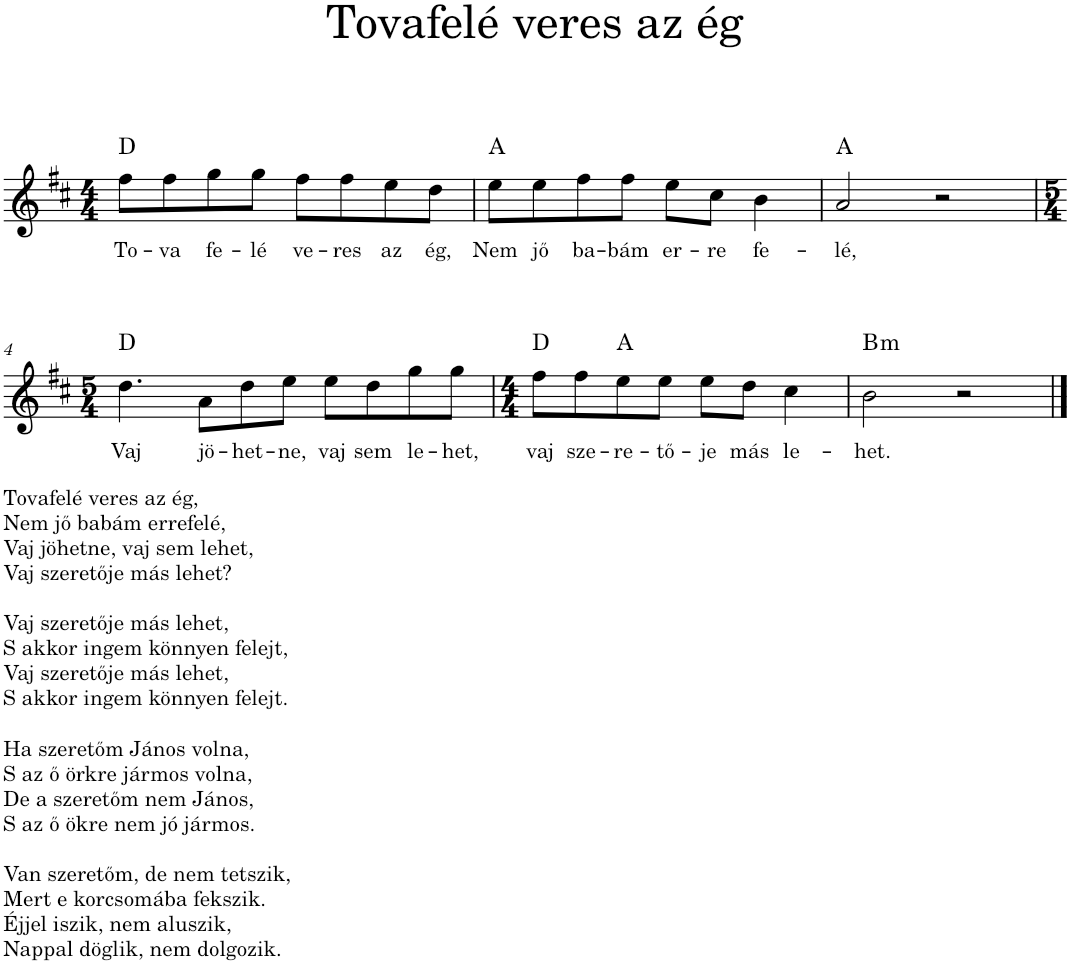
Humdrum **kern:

**kern	**text	**harte
*part1	*part1	*part1
*staff1	*staff1	*
*I"Piano	*	*
*I'Pno.	*	*
*clefG2	*	*
*k[f#c#]	*	*
*M4/4	*	*
=1	=1	=1
!	!LO:LY:b	!
8ff#\L	To-	D:maj
!	!LO:LY:b	!
8ff#\	-va	.
!	!LO:LY:b	!
8gg\	fe-	.
!	!LO:LY:b	!
8gg\J	-lé	.
!	!LO:LY:b	!
8ff#\L	ve-	.
!	!LO:LY:b	!
8ff#\	-res	.
!	!LO:LY:b	!
8ee\	az	.
!	!LO:LY:b	!
8dd\J	ég,	.
=2	=2	=2
!	!LO:LY:b	!
8ee\L	Nem	A:maj
!	!LO:LY:b	!
8ee\	jő	.
!	!LO:LY:b	!
8ff#\	ba-	.
!	!LO:LY:b	!
8ff#\J	-bám	.
!	!LO:LY:b	!
8ee\L	er-	.
!	!LO:LY:b	!
8cc#\J	-re	.
!	!LO:LY:b	!
4b\	fe-	.
=3	=3	=3
!	!LO:LY:b	!
2a/	-lé,	A:maj
2r	.	.
!!LO:LB:g=z
=4	=4	=4
*M5/4	*	*
!LO:TX:b:t=Tovafelé veres az ég,	!	!
!LO:TX:b:t=Nem jő babám errefelé,	!	!
!LO:TX:b:t=Vaj jöhetne, vaj sem lehet,	!	!
!LO:TX:b:t=Vaj szeretője más lehet?	!	!
!LO:TX:b:t=Vaj szeretője más lehet,	!	!
!LO:TX:b:t=S akkor ingem könnyen felejt,	!	!
!LO:TX:b:t=Vaj szeretője más lehet,	!	!
!LO:TX:b:t=S akkor ingem könnyen felejt.	!	!
!LO:TX:b:t=Ha szeretőm János volna,	!	!
!LO:TX:b:t=S az ő örkre jármos volna,	!	!
!LO:TX:b:t=De a szeretőm nem János,	!	!
!LO:TX:b:t=S az ő ökre nem jó jármos.	!	!
!LO:TX:b:t=Van szeretőm, de nem tetszik,	!	!
!LO:TX:b:t=Mert e korcsomába fekszik.	!	!
!LO:TX:b:t=Éjjel iszik, nem aluszik,	!	!
!LO:TX:b:t=Nappal döglik, nem dolgozik.	!	!
!	!LO:LY:b	!
4.dd\	Vaj	D:maj
!	!LO:LY:b	!
8a\L	jö-	.
!	!LO:LY:b	!
8dd\	-het-	.
!	!LO:LY:b	!
8ee\J	-ne,	.
!	!LO:LY:b	!
8ee\L	vaj	.
!	!LO:LY:b	!
8dd\	sem	.
!	!LO:LY:b	!
8gg\	le-	.
!	!LO:LY:b	!
8gg\J	-het,	.
=5	=5	=5
*M4/4	*	*
!	!LO:LY:b	!
8ff#\L	vaj	D:maj
!	!LO:LY:b	!
8ff#\	sze-	.
!	!LO:LY:b	!
8ee\	-re-	A:maj
!	!LO:LY:b	!
8ee\J	-tő-	.
!	!LO:LY:b	!
8ee\L	-je	.
!	!LO:LY:b	!
8dd\J	más	.
!	!LO:LY:b	!
4cc#\	le-	.
=6	=6	=6
!	!LO:LY:b	!LO:H:kt=m
2b\	-het.	B:min
2r	.	.
==	==	==
*-	*-	*-
